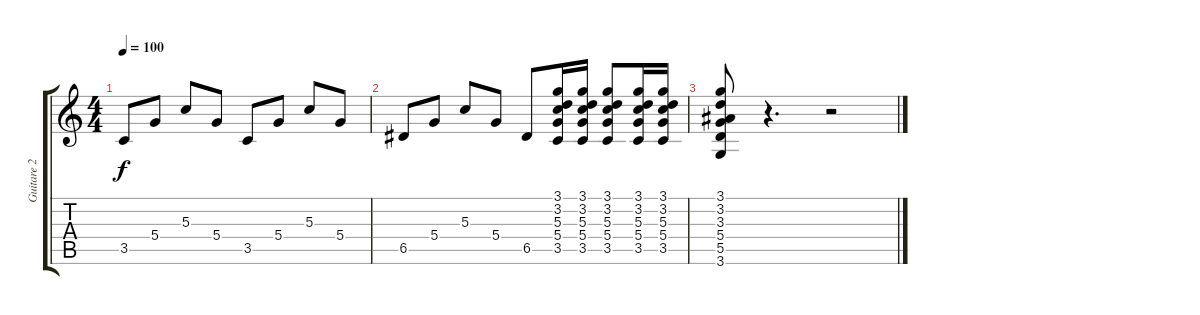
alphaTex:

\track ("Guitare 2" "Guitare 2") {instrument overdrivenguitar}
\staff {score tabs}
\tuning (E4 B3 G3 D3 A2 E2) {hide}
\ts (4 4)
\tempo 100
\clef g2
\ks c
3.5.8{dy f} 5.4.8 5.3.8 5.4.8 3.5.8 5.4.8 5.3.8 5.4.8 |
6.5.8 5.4.8 5.3.8 5.4.8 6.5.8 (3.1 3.2 5.3 5.4 3.5).16 (3.1 3.2 5.3 5.4 3.5).16 (3.1 3.2 5.3 5.4 3.5).8 (3.1 3.2 5.3 5.4 3.5).16 (3.1 3.2 5.3 5.4 3.5).16 |
(3.1 3.2 3.3 5.4 5.5 3.6).8 r.4{d} r.2
